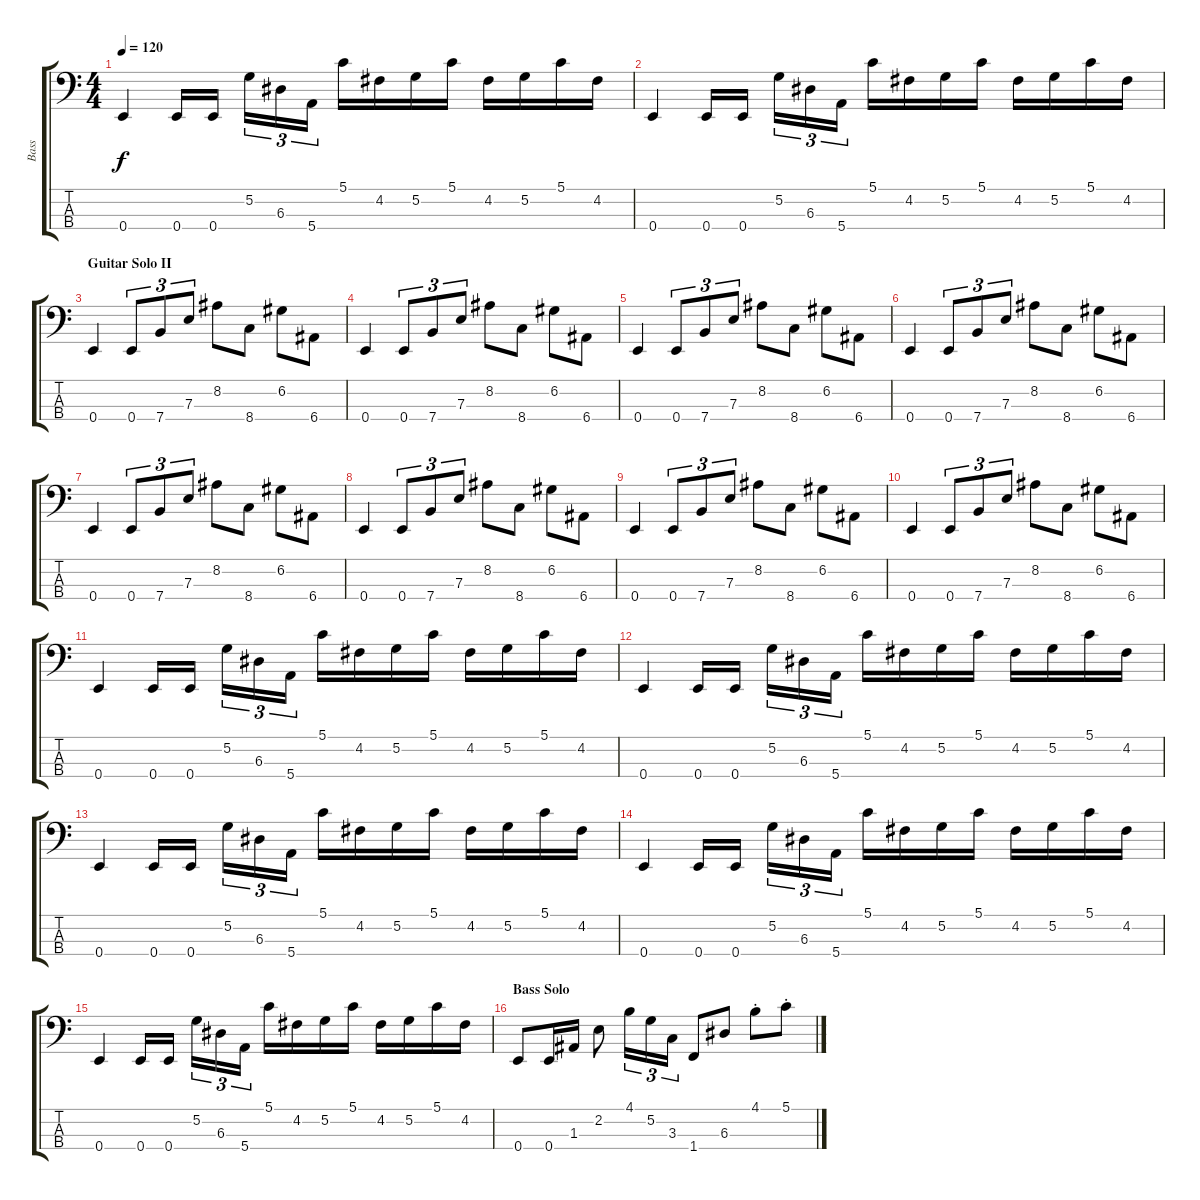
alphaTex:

\track ("Bass" "Bass") {instrument slapbass2}
\staff {score tabs}
\tuning (G2 D2 A1 E1) {hide}
\ts (4 4)
\tempo 120
\clef f4
\ks c
0.4.4{dy f} 0.4.16 0.4.16 5.2.16{tu (3 2)} 6.3.16{tu (3 2)} 5.4.16{tu (3 2)} 5.1.16 4.2.16 5.2.16 5.1.16 4.2.16 5.2.16 5.1.16 4.2.16 |
0.4.4 0.4.16 0.4.16 5.2.16{tu (3 2)} 6.3.16{tu (3 2)} 5.4.16{tu (3 2)} 5.1.16 4.2.16 5.2.16 5.1.16 4.2.16 5.2.16 5.1.16 4.2.16 |
\section ("" "Guitar Solo II")
0.4.4 0.4.8{tu (3 2)} 7.4.8{tu (3 2)} 7.3.8{tu (3 2)} 8.2.8 8.4.8 6.2.8 6.4.8 |
0.4.4 0.4.8{tu (3 2)} 7.4.8{tu (3 2)} 7.3.8{tu (3 2)} 8.2.8 8.4.8 6.2.8 6.4.8 |
0.4.4 0.4.8{tu (3 2)} 7.4.8{tu (3 2)} 7.3.8{tu (3 2)} 8.2.8 8.4.8 6.2.8 6.4.8 |
0.4.4 0.4.8{tu (3 2)} 7.4.8{tu (3 2)} 7.3.8{tu (3 2)} 8.2.8 8.4.8 6.2.8 6.4.8 |
0.4.4 0.4.8{tu (3 2)} 7.4.8{tu (3 2)} 7.3.8{tu (3 2)} 8.2.8 8.4.8 6.2.8 6.4.8 |
0.4.4 0.4.8{tu (3 2)} 7.4.8{tu (3 2)} 7.3.8{tu (3 2)} 8.2.8 8.4.8 6.2.8 6.4.8 |
0.4.4 0.4.8{tu (3 2)} 7.4.8{tu (3 2)} 7.3.8{tu (3 2)} 8.2.8 8.4.8 6.2.8 6.4.8 |
0.4.4 0.4.8{tu (3 2)} 7.4.8{tu (3 2)} 7.3.8{tu (3 2)} 8.2.8 8.4.8 6.2.8 6.4.8 |
0.4.4 0.4.16 0.4.16 5.2.16{tu (3 2)} 6.3.16{tu (3 2)} 5.4.16{tu (3 2)} 5.1.16 4.2.16 5.2.16 5.1.16 4.2.16 5.2.16 5.1.16 4.2.16 |
0.4.4 0.4.16 0.4.16 5.2.16{tu (3 2)} 6.3.16{tu (3 2)} 5.4.16{tu (3 2)} 5.1.16 4.2.16 5.2.16 5.1.16 4.2.16 5.2.16 5.1.16 4.2.16 |
0.4.4 0.4.16 0.4.16 5.2.16{tu (3 2)} 6.3.16{tu (3 2)} 5.4.16{tu (3 2)} 5.1.16 4.2.16 5.2.16 5.1.16 4.2.16 5.2.16 5.1.16 4.2.16 |
0.4.4 0.4.16 0.4.16 5.2.16{tu (3 2)} 6.3.16{tu (3 2)} 5.4.16{tu (3 2)} 5.1.16 4.2.16 5.2.16 5.1.16 4.2.16 5.2.16 5.1.16 4.2.16 |
0.4.4 0.4.16 0.4.16 5.2.16{tu (3 2)} 6.3.16{tu (3 2)} 5.4.16{tu (3 2)} 5.1.16 4.2.16 5.2.16 5.1.16 4.2.16 5.2.16 5.1.16 4.2.16 |
\section ("" "Bass Solo")
0.4.8{volume 16} 0.4.16 1.3.16 2.2.8 4.1.16{tu (3 2)} 5.2.16{tu (3 2)} 3.3.16{tu (3 2)} 1.4.8 6.3.8 4.1{st}.8 5.1{st}.8
